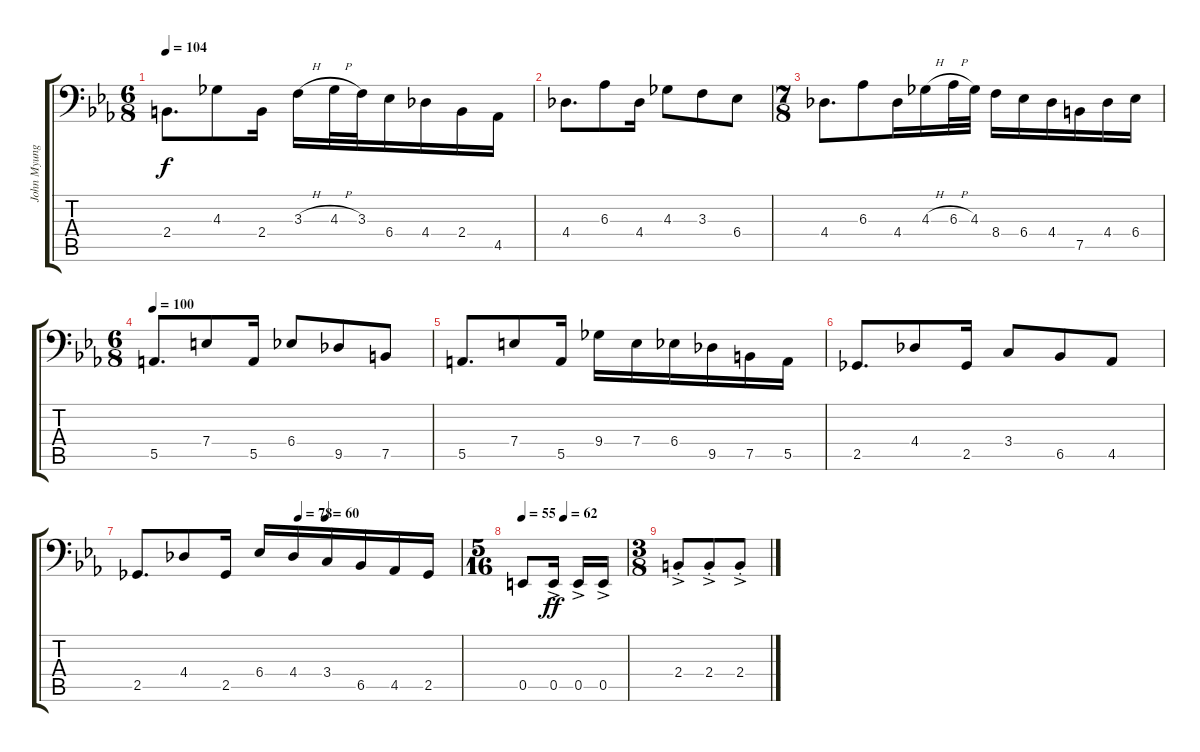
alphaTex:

\track ("John Myung" "John Myung") {instrument electricbassfinger}
\staff {score tabs}
\tuning (C3 G2 D2 A1 E1 B0) {hide}
\ts (6 8)
\tempo 104
\clef f4
\ks eb
2.4.8{d dy f} 4.3.8 2.4.16 3.3{h}.16 4.3{h}.32 3.3.32 6.4.16 4.4.16 2.4.16 4.5.16 |
4.4.8{d} 6.3.8 4.4.16 4.3.8 3.3.8 6.4.8 |
\ts (7 8)
4.4.8{d} 6.3.8 4.4.16 4.3{h}.16 6.3{h}.32 4.3.32 8.4.16 6.4.16 4.4.16 7.5.16 4.4.16 6.4.16 |
\ts (6 8)
\tempo 100
5.5.8{d} 7.4.8 5.5.16 6.4.8 9.5.8 7.5.8 |
5.5.8{d} 7.4.8 5.5.16 9.4.16 7.4.16 6.4.16 9.5.16 7.5.16 5.5.16 |
2.5.8{d} 4.4.8 2.5.16 3.4.8 6.5.8 4.5.8 |
\tempo (78 0.5)
\tempo (60 0.5833333333333334)
2.5.8{d} 4.4.8 2.5.16 6.4.16 4.4.16 3.4.16 6.5.16 4.5.16 2.5.16 |
\ts (5 16)
\tempo 55
\tempo (62 0.4)
0.5.8 0.5{ac}.16{dy ff} 0.5{ac}.16 0.5{ac}.16 |
\ts (3 8)
2.4{ac st}.8 2.4{ac st}.8 2.4{ac st}.8
